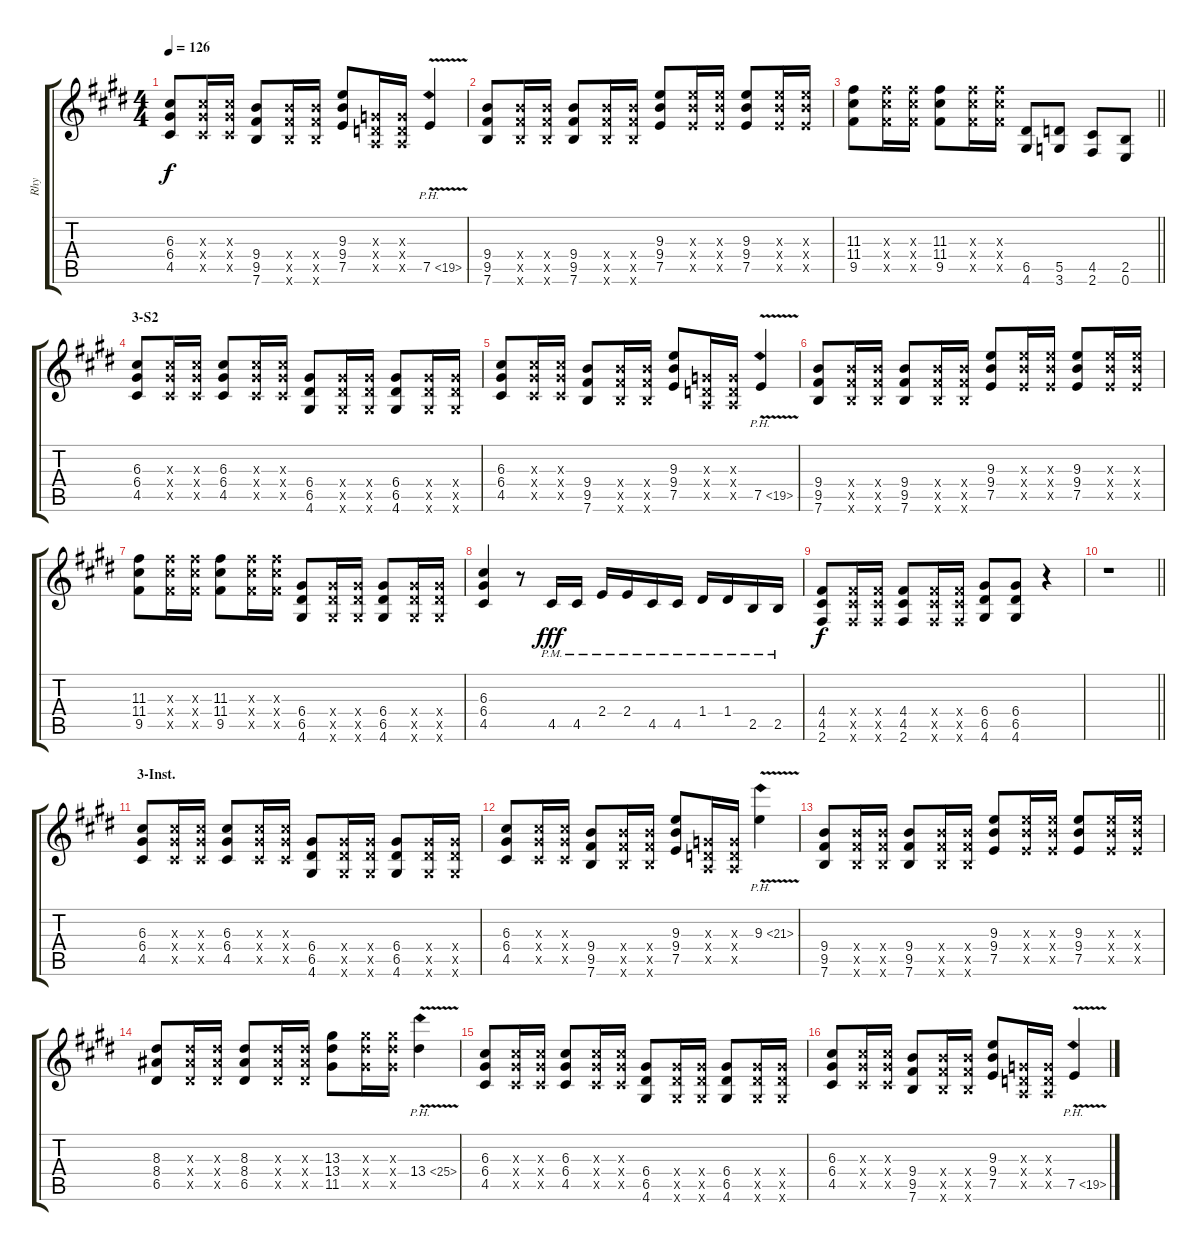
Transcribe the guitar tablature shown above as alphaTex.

\track ("Rhy" "Rhy") {instrument distortionguitar}
\staff {score tabs}
\tuning (E4 B3 G3 D3 A2 E2) {hide}
\ts (4 4)
\tempo 126
\clef g2
\ks e
(6.3 6.4 4.5).8{dy f} (6.3{x} 6.4{x} 4.5{x}).16 (6.3{x} 6.4{x} 4.5{x}).16 (9.4 9.5 7.6).8 (9.4{x} 9.5{x} 7.6{x}).16 (9.4{x} 9.5{x} 7.6{x}).16 (9.3 9.4 7.5).8 (0.3{x} 0.4{x} 0.5{x}).16 (0.3{x} 0.4{x} 0.5{x}).16 7.5{ph 12 v}.4 |
(9.4 9.5 7.6).8 (9.4{x} 9.5{x} 7.6{x}).16 (9.4{x} 9.5{x} 7.6{x}).16 (9.4 9.5 7.6).8 (9.4{x} 9.5{x} 7.6{x}).16 (9.4{x} 9.5{x} 7.6{x}).16 (9.3 9.4 7.5).8 (9.3{x} 9.4{x} 7.5{x}).16 (9.3{x} 9.4{x} 7.5{x}).16 (9.3 9.4 7.5).8 (9.3{x} 9.4{x} 7.5{x}).16 (9.3{x} 9.4{x} 7.5{x}).16 |
\barLineRight lightlight
(11.3 11.4 9.5).8 (11.3{x} 11.4{x} 9.5{x}).16 (11.3{x} 11.4{x} 9.5{x}).16 (11.3 11.4 9.5).8 (11.3{x} 11.4{x} 9.5{x}).16 (11.3{x} 11.4{x} 9.5{x}).16 (6.5 4.6).8 (5.5 3.6).8 (4.5 2.6).8 (2.5 0.6).8 |
\section ("" "3-S2")
(6.3 6.4 4.5).8 (6.3{x} 6.4{x} 4.5{x}).16 (6.3{x} 6.4{x} 4.5{x}).16 (6.3 6.4 4.5).8 (6.3{x} 6.4{x} 4.5{x}).16 (6.3{x} 6.4{x} 4.5{x}).16 (6.4 6.5 4.6).8 (6.4{x} 6.5{x} 4.6{x}).16 (6.4{x} 6.5{x} 4.6{x}).16 (6.4 6.5 4.6).8 (6.4{x} 6.5{x} 4.6{x}).16 (6.4{x} 6.5{x} 4.6{x}).16 |
(6.3 6.4 4.5).8 (6.3{x} 6.4{x} 4.5{x}).16 (6.3{x} 6.4{x} 4.5{x}).16 (9.4 9.5 7.6).8 (9.4{x} 9.5{x} 7.6{x}).16 (9.4{x} 9.5{x} 7.6{x}).16 (9.3 9.4 7.5).8 (0.3{x} 0.4{x} 0.5{x}).16 (0.3{x} 0.4{x} 0.5{x}).16 7.5{ph 12 v}.4 |
(9.4 9.5 7.6).8 (9.4{x} 9.5{x} 7.6{x}).16 (9.4{x} 9.5{x} 7.6{x}).16 (9.4 9.5 7.6).8 (9.4{x} 9.5{x} 7.6{x}).16 (9.4{x} 9.5{x} 7.6{x}).16 (9.3 9.4 7.5).8 (9.3{x} 9.4{x} 7.5{x}).16 (9.3{x} 9.4{x} 7.5{x}).16 (9.3 9.4 7.5).8 (9.3{x} 9.4{x} 7.5{x}).16 (9.3{x} 9.4{x} 7.5{x}).16 |
(11.3 11.4 9.5).8 (11.3{x} 11.4{x} 9.5{x}).16 (11.3{x} 11.4{x} 9.5{x}).16 (11.3 11.4 9.5).8 (11.3{x} 11.4{x} 9.5{x}).16 (11.3{x} 11.4{x} 9.5{x}).16 (6.4 6.5 4.6).8 (6.4{x} 6.5{x} 4.6{x}).16 (6.4{x} 6.5{x} 4.6{x}).16 (6.4 6.5 4.6).8 (6.4{x} 6.5{x} 4.6{x}).16 (6.4{x} 6.5{x} 4.6{x}).16 |
(6.3 6.4 4.5).4 r.8 4.5{pm}.16{dy fff} 4.5{pm}.16 2.4{pm}.16 2.4{pm}.16 4.5{pm}.16 4.5{pm}.16 1.4{pm}.16 1.4{pm}.16 2.5{pm}.16 2.5{pm}.16 |
(4.4 4.5 2.6).8{dy f} (4.4{x} 4.5{x} 2.6{x}).16 (4.4{x} 4.5{x} 2.6{x}).16 (4.4 4.5 2.6).8 (4.4{x} 4.5{x} 2.6{x}).16 (4.4{x} 4.5{x} 2.6{x}).16 (6.4 6.5 4.6).8 (6.4 6.5 4.6).8 r.4 |
\barLineRight lightlight
r.1 |
\section ("" "3-Inst.")
(6.3 6.4 4.5).8 (6.3{x} 6.4{x} 4.5{x}).16 (6.3{x} 6.4{x} 4.5{x}).16 (6.3 6.4 4.5).8 (6.3{x} 6.4{x} 4.5{x}).16 (6.3{x} 6.4{x} 4.5{x}).16 (6.4 6.5 4.6).8 (6.4{x} 6.5{x} 4.6{x}).16 (6.4{x} 6.5{x} 4.6{x}).16 (6.4 6.5 4.6).8 (6.4{x} 6.5{x} 4.6{x}).16 (6.4{x} 6.5{x} 4.6{x}).16 |
(6.3 6.4 4.5).8 (6.3{x} 6.4{x} 4.5{x}).16 (6.3{x} 6.4{x} 4.5{x}).16 (9.4 9.5 7.6).8 (9.4{x} 9.5{x} 7.6{x}).16 (9.4{x} 9.5{x} 7.6{x}).16 (9.3 9.4 7.5).8 (0.3{x} 0.4{x} 0.5{x}).16 (0.3{x} 0.4{x} 0.5{x}).16 9.3{ph 12 v}.4 |
(9.4 9.5 7.6).8 (9.4{x} 9.5{x} 7.6{x}).16 (9.4{x} 9.5{x} 7.6{x}).16 (9.4 9.5 7.6).8 (9.4{x} 9.5{x} 7.6{x}).16 (9.4{x} 9.5{x} 7.6{x}).16 (9.3 9.4 7.5).8 (9.3{x} 9.4{x} 7.5{x}).16 (9.3{x} 9.4{x} 7.5{x}).16 (9.3 9.4 7.5).8 (9.3{x} 9.4{x} 7.5{x}).16 (9.3{x} 9.4{x} 7.5{x}).16 |
(8.3 8.4 6.5).8 (8.3{x} 8.4{x} 6.5{x}).16 (8.3{x} 8.4{x} 6.5{x}).16 (8.3 8.4 6.5).8 (8.3{x} 8.4{x} 6.5{x}).16 (8.3{x} 8.4{x} 6.5{x}).16 (13.3 13.4 11.5).8 (13.3{x} 13.4{x} 11.5{x}).16 (13.3{x} 13.4{x} 11.5{x}).16 13.4{ph 12 v}.4 |
(6.3 6.4 4.5).8 (6.3{x} 6.4{x} 4.5{x}).16 (6.3{x} 6.4{x} 4.5{x}).16 (6.3 6.4 4.5).8 (6.3{x} 6.4{x} 4.5{x}).16 (6.3{x} 6.4{x} 4.5{x}).16 (6.4 6.5 4.6).8 (6.4{x} 6.5{x} 4.6{x}).16 (6.4{x} 6.5{x} 4.6{x}).16 (6.4 6.5 4.6).8 (6.4{x} 6.5{x} 4.6{x}).16 (6.4{x} 6.5{x} 4.6{x}).16 |
(6.3 6.4 4.5).8 (6.3{x} 6.4{x} 4.5{x}).16 (6.3{x} 6.4{x} 4.5{x}).16 (9.4 9.5 7.6).8 (9.4{x} 9.5{x} 7.6{x}).16 (9.4{x} 9.5{x} 7.6{x}).16 (9.3 9.4 7.5).8 (0.3{x} 0.4{x} 0.5{x}).16 (0.3{x} 0.4{x} 0.5{x}).16 7.5{ph 12 v}.4
